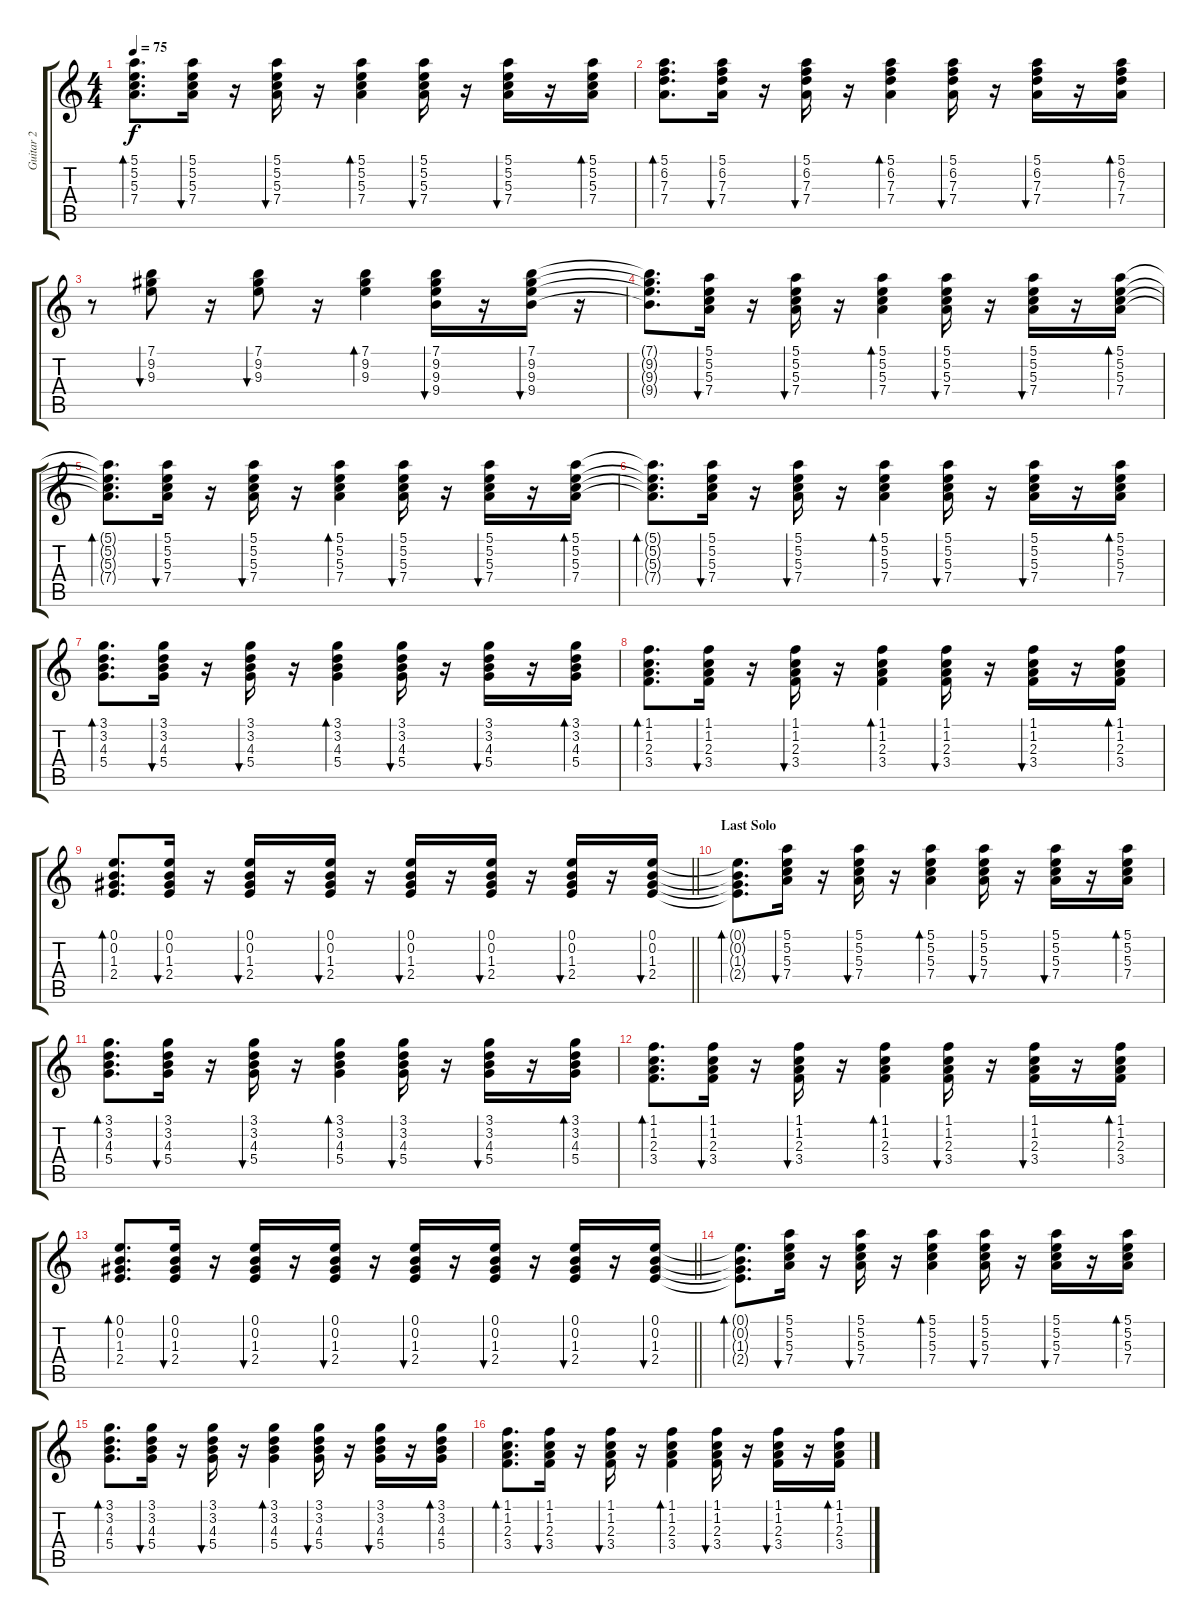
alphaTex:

\track ("Guitar 2" "Guitar 2") {instrument electricguitarclean}
\staff {score tabs}
\tuning (E4 B3 G3 D3 A2 E2) {hide}
\ts (4 4)
\tempo 75
\clef g2
\ks c
(5.1 5.2 5.3 7.4).8{d bd 30 dy f} (5.1 5.2 5.3 7.4).16{bu 30} r.16 (5.1 5.2 5.3 7.4).16{bu 30} r.16 (5.1 5.2 5.3 7.4).4{bd 30} (5.1 5.2 5.3 7.4).16{bu 30} r.16 (5.1 5.2 5.3 7.4).16{bu 30} r.16 (5.1 5.2 5.3 7.4).16{bd 30} |
(5.1 6.2 7.3 7.4).8{d bd 30} (5.1 6.2 7.3 7.4).16{bu 30} r.16 (5.1 6.2 7.3 7.4).16{bu 30} r.16 (5.1 6.2 7.3 7.4).4{bd 30} (5.1 6.2 7.3 7.4).16{bu 30} r.16 (5.1 6.2 7.3 7.4).16{bu 30} r.16 (5.1 6.2 7.3 7.4).16{bd 30} |
r.8 (7.1 9.2 9.3).8{bu 30} r.16 (7.1 9.2 9.3).8{bu 30} r.16 (7.1 9.2 9.3).4{bd 30} (7.1 9.2 9.3 9.4).16{bu 30} r.16 (7.1 9.2 9.3 9.4).16{bu 30} r.16 |
(7.1{t} 9.2{t} 9.3{t} 9.4{t}).8{d} (5.1 5.2 5.3 7.4).16{bu 30} r.16 (5.1 5.2 5.3 7.4).16{bu 30} r.16 (5.1 5.2 5.3 7.4).4{bd 30} (5.1 5.2 5.3 7.4).16{bu 30} r.16 (5.1 5.2 5.3 7.4).16{bu 30} r.16 (5.1 5.2 5.3 7.4).16{bd 30} |
(5.1{t} 5.2{t} 5.3{t} 7.4{t}).8{d bd 30} (5.1 5.2 5.3 7.4).16{bu 30} r.16 (5.1 5.2 5.3 7.4).16{bu 30} r.16 (5.1 5.2 5.3 7.4).4{bd 30} (5.1 5.2 5.3 7.4).16{bu 30} r.16 (5.1 5.2 5.3 7.4).16{bu 30} r.16 (5.1 5.2 5.3 7.4).16{bd 30} |
(5.1{t} 5.2{t} 5.3{t} 7.4{t}).8{d bd 30} (5.1 5.2 5.3 7.4).16{bu 30} r.16 (5.1 5.2 5.3 7.4).16{bu 30} r.16 (5.1 5.2 5.3 7.4).4{bd 30} (5.1 5.2 5.3 7.4).16{bu 30} r.16 (5.1 5.2 5.3 7.4).16{bu 30} r.16 (5.1 5.2 5.3 7.4).16{bd 30} |
(3.1 3.2 4.3 5.4).8{d bd 30} (3.1 3.2 4.3 5.4).16{bu 30} r.16 (3.1 3.2 4.3 5.4).16{bu 30} r.16 (3.1 3.2 4.3 5.4).4{bd 30} (3.1 3.2 4.3 5.4).16{bu 30} r.16 (3.1 3.2 4.3 5.4).16{bu 30} r.16 (3.1 3.2 4.3 5.4).16{bd 30} |
(1.1 1.2 2.3 3.4).8{d bd 30} (1.1 1.2 2.3 3.4).16{bu 30} r.16 (1.1 1.2 2.3 3.4).16{bu 30} r.16 (1.1 1.2 2.3 3.4).4{bd 30} (1.1 1.2 2.3 3.4).16{bu 30} r.16 (1.1 1.2 2.3 3.4).16{bu 30} r.16 (1.1 1.2 2.3 3.4).16{bd 30} |
\barLineRight lightlight
(0.1 0.2 1.3 2.4).8{d bd 30} (0.1 0.2 1.3 2.4).16{bu 30} r.16 (0.1 0.2 1.3 2.4).16{bu 30} r.16 (0.1 0.2 1.3 2.4).16{bu 30} r.16 (0.1 0.2 1.3 2.4).16{bu 30} r.16 (0.1 0.2 1.3 2.4).16{bu 30} r.16 (0.1 0.2 1.3 2.4).16{bu 30} r.16 (0.1 0.2 1.3 2.4).16{bu 30} |
\section ("" " Last Solo")
(0.1{t} 0.2{t} 1.3{t} 2.4{t}).8{d bd 30} (5.1 5.2 5.3 7.4).16{bu 30} r.16 (5.1 5.2 5.3 7.4).16{bu 30} r.16 (5.1 5.2 5.3 7.4).4{bd 30} (5.1 5.2 5.3 7.4).16{bu 30} r.16 (5.1 5.2 5.3 7.4).16{bu 30} r.16 (5.1 5.2 5.3 7.4).16{bd 30} |
(3.1 3.2 4.3 5.4).8{d bd 30} (3.1 3.2 4.3 5.4).16{bu 30} r.16 (3.1 3.2 4.3 5.4).16{bu 30} r.16 (3.1 3.2 4.3 5.4).4{bd 30} (3.1 3.2 4.3 5.4).16{bu 30} r.16 (3.1 3.2 4.3 5.4).16{bu 30} r.16 (3.1 3.2 4.3 5.4).16{bd 30} |
(1.1 1.2 2.3 3.4).8{d bd 30} (1.1 1.2 2.3 3.4).16{bu 30} r.16 (1.1 1.2 2.3 3.4).16{bu 30} r.16 (1.1 1.2 2.3 3.4).4{bd 30} (1.1 1.2 2.3 3.4).16{bu 30} r.16 (1.1 1.2 2.3 3.4).16{bu 30} r.16 (1.1 1.2 2.3 3.4).16{bd 30} |
\barLineRight lightlight
(0.1 0.2 1.3 2.4).8{d bd 30} (0.1 0.2 1.3 2.4).16{bu 30} r.16 (0.1 0.2 1.3 2.4).16{bu 30} r.16 (0.1 0.2 1.3 2.4).16{bu 30} r.16 (0.1 0.2 1.3 2.4).16{bu 30} r.16 (0.1 0.2 1.3 2.4).16{bu 30} r.16 (0.1 0.2 1.3 2.4).16{bu 30} r.16 (0.1 0.2 1.3 2.4).16{bu 30} |
(0.1{t} 0.2{t} 1.3{t} 2.4{t}).8{d bd 30} (5.1 5.2 5.3 7.4).16{bu 30} r.16 (5.1 5.2 5.3 7.4).16{bu 30} r.16 (5.1 5.2 5.3 7.4).4{bd 30} (5.1 5.2 5.3 7.4).16{bu 30} r.16 (5.1 5.2 5.3 7.4).16{bu 30} r.16 (5.1 5.2 5.3 7.4).16{bd 30} |
(3.1 3.2 4.3 5.4).8{d bd 30} (3.1 3.2 4.3 5.4).16{bu 30} r.16 (3.1 3.2 4.3 5.4).16{bu 30} r.16 (3.1 3.2 4.3 5.4).4{bd 30} (3.1 3.2 4.3 5.4).16{bu 30} r.16 (3.1 3.2 4.3 5.4).16{bu 30} r.16 (3.1 3.2 4.3 5.4).16{bd 30} |
(1.1 1.2 2.3 3.4).8{d bd 30} (1.1 1.2 2.3 3.4).16{bu 30} r.16 (1.1 1.2 2.3 3.4).16{bu 30} r.16 (1.1 1.2 2.3 3.4).4{bd 30} (1.1 1.2 2.3 3.4).16{bu 30} r.16 (1.1 1.2 2.3 3.4).16{bu 30} r.16 (1.1 1.2 2.3 3.4).16{bd 30}
